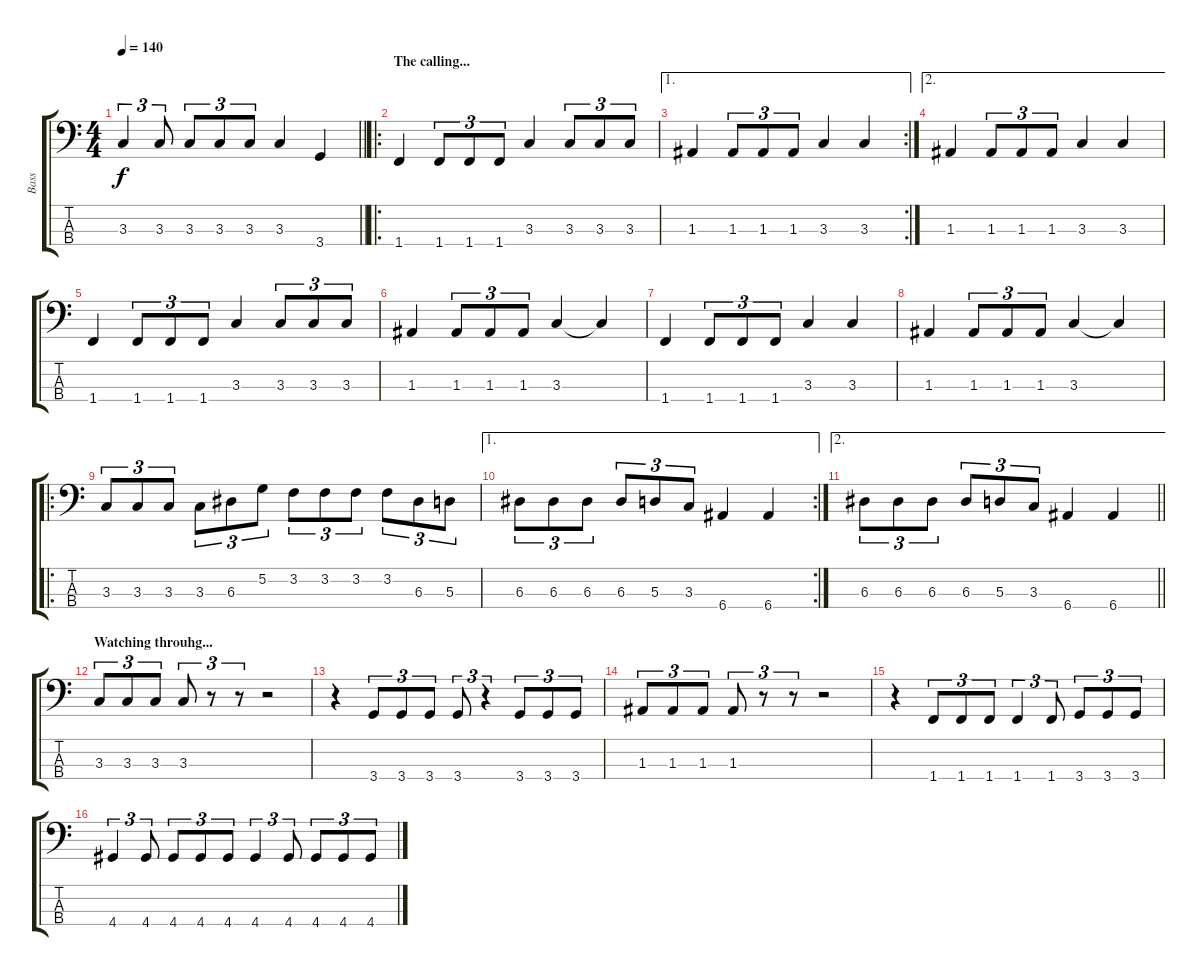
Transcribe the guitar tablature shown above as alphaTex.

\track ("Bass" "Bass") {instrument electricbasspick}
\staff {score tabs}
\tuning (G2 D2 A1 E1) {hide}
\ts (4 4)
\tempo 140
\clef f4
\barLineRight lightlight
\ks c
3.3.4{tu (3 2) dy f} 3.3.8{tu (3 2)} 3.3.8{tu (3 2)} 3.3.8{tu (3 2)} 3.3.8{tu (3 2)} 3.3.4 3.4.4 |
\ro
\section ("" "The calling...")
1.4.4 1.4.8{tu (3 2)} 1.4.8{tu (3 2)} 1.4.8{tu (3 2)} 3.3.4 3.3.8{tu (3 2)} 3.3.8{tu (3 2)} 3.3.8{tu (3 2)} |
\ae 1
\rc 2
1.3.4 1.3.8{tu (3 2)} 1.3.8{tu (3 2)} 1.3.8{tu (3 2)} 3.3.4 3.3.4 |
\ae 2
1.3.4 1.3.8{tu (3 2)} 1.3.8{tu (3 2)} 1.3.8{tu (3 2)} 3.3.4 3.3.4 |
1.4.4 1.4.8{tu (3 2)} 1.4.8{tu (3 2)} 1.4.8{tu (3 2)} 3.3.4 3.3.8{tu (3 2)} 3.3.8{tu (3 2)} 3.3.8{tu (3 2)} |
1.3.4 1.3.8{tu (3 2)} 1.3.8{tu (3 2)} 1.3.8{tu (3 2)} 3.3.4 3.3{t}.4 |
1.4.4 1.4.8{tu (3 2)} 1.4.8{tu (3 2)} 1.4.8{tu (3 2)} 3.3.4 3.3.4 |
1.3.4 1.3.8{tu (3 2)} 1.3.8{tu (3 2)} 1.3.8{tu (3 2)} 3.3.4 3.3{t}.4 |
\ro
3.3.8{tu (3 2)} 3.3.8{tu (3 2)} 3.3.8{tu (3 2)} 3.3.8{tu (3 2)} 6.3.8{tu (3 2)} 5.2.8{tu (3 2)} 3.2.8{tu (3 2)} 3.2.8{tu (3 2)} 3.2.8{tu (3 2)} 3.2.8{tu (3 2)} 6.3.8{tu (3 2)} 5.3.8{tu (3 2)} |
\ae 1
\rc 2
6.3.8{tu (3 2)} 6.3.8{tu (3 2)} 6.3.8{tu (3 2)} 6.3.8{tu (3 2)} 5.3.8{tu (3 2)} 3.3.8{tu (3 2)} 6.4.4 6.4.4 |
\ae 2
\barLineRight lightlight
6.3.8{tu (3 2)} 6.3.8{tu (3 2)} 6.3.8{tu (3 2)} 6.3.8{tu (3 2)} 5.3.8{tu (3 2)} 3.3.8{tu (3 2)} 6.4.4 6.4.4 |
\section ("" "Watching throuhg...")
3.3.8{tu (3 2)} 3.3.8{tu (3 2)} 3.3.8{tu (3 2)} 3.3.8{tu (3 2)} r.8{tu (3 2)} r.8{tu (3 2)} r.2 |
r.4 3.4.8{tu (3 2)} 3.4.8{tu (3 2)} 3.4.8{tu (3 2)} 3.4.8{tu (3 2)} r.4{tu (3 2)} 3.4.8{tu (3 2)} 3.4.8{tu (3 2)} 3.4.8{tu (3 2)} |
1.3.8{tu (3 2)} 1.3.8{tu (3 2)} 1.3.8{tu (3 2)} 1.3.8{tu (3 2)} r.8{tu (3 2)} r.8{tu (3 2)} r.2 |
r.4 1.4.8{tu (3 2)} 1.4.8{tu (3 2)} 1.4.8{tu (3 2)} 1.4.4{tu (3 2)} 1.4.8{tu (3 2)} 3.4.8{tu (3 2)} 3.4.8{tu (3 2)} 3.4.8{tu (3 2)} |
4.4.4{tu (3 2)} 4.4.8{tu (3 2)} 4.4.8{tu (3 2)} 4.4.8{tu (3 2)} 4.4.8{tu (3 2)} 4.4.4{tu (3 2)} 4.4.8{tu (3 2)} 4.4.8{tu (3 2)} 4.4.8{tu (3 2)} 4.4.8{tu (3 2)}
